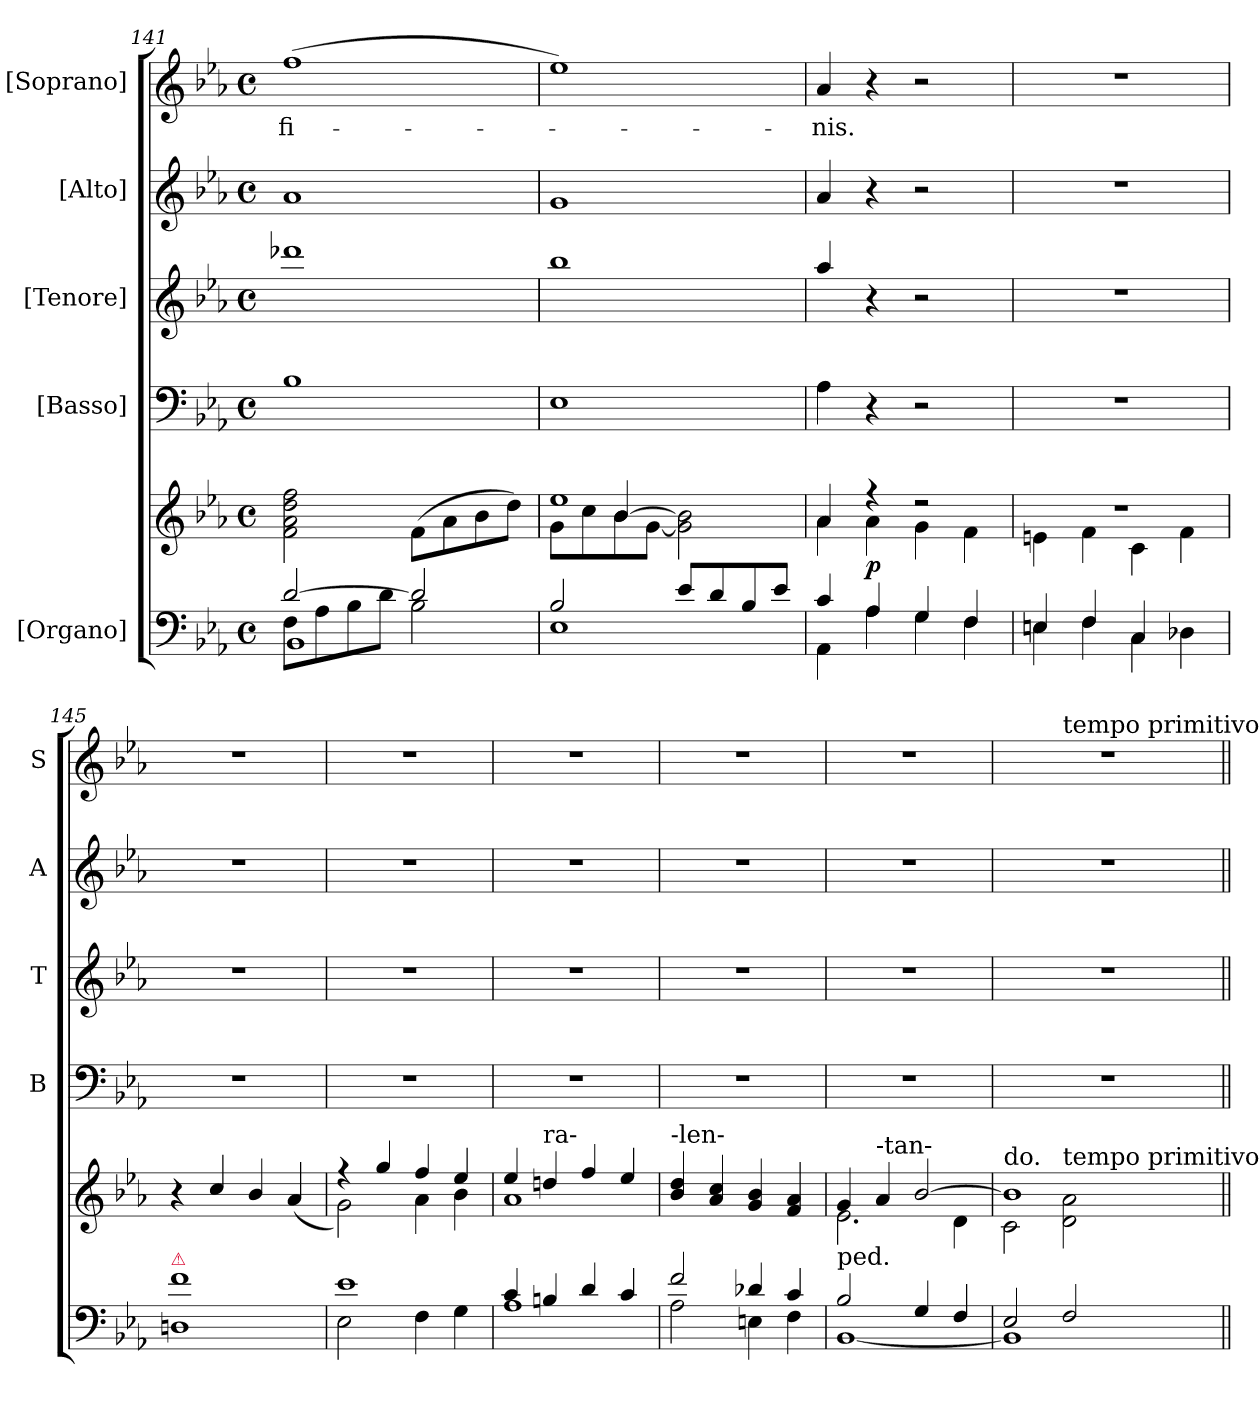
**kern	**kern	**dynam	**kern	**kern	**kern	**kern	**text
*part5	*part5	*part5	*part4	*part3	*part2	*part1	*part1
*staff6	*staff5	*staff5/6	*staff4	*staff3	*staff2	*staff1	*staff1
*I"[Organo]	*	*	*I"[Basso]	*I"[Tenore]	*I"[Alto]	*I"[Soprano]	*
*	*	*	*I'B	*I'T	*I'A	*I'S	*
*clefF4	*clefG2	*	*clefF4	*clefG2	*clefG2	*clefG2	*
*	*	*	*	*ITrd7c12	*	*	*
*k[b-e-a-]	*k[b-e-a-]	*	*k[b-e-a-]	*k[b-e-a-]	*k[b-e-a-]	*k[b-e-a-]	*
*M4/4	*M4/4	*	*M4/4	*M4/4	*M4/4	*M4/4	*
*met(c)	*met(c)	*	*met(c)	*met(c)	*met(c)	*met(c)	*
=141	=141	=141	=141	=141	=141	=141	=141
*^	*	*	*	*	*	*	*
*	*^	*	*	*	*	*	*	*
[2d/	8F\L	1BB-	2f\ 2a-\ 2dd\ 2ff\	.	1B-	1dd-X	1a-	(1ff	fi-
.	8A-\	.	.	.	.	.	.	.	.
.	8B-\	.	.	.	.	.	.	.	.
.	8d\J	.	.	.	.	.	.	.	.
2d/]	2B-\	.	(8f\L	.	.	.	.	.	.
.	.	.	8a-\	.	.	.	.	.	.
.	.	.	8b-\	.	.	.	.	.	.
.	.	.	8dd\J)	.	.	.	.	.	.
*	*v	*v	*	*	*	*	*	*	*
=142	=142	=142	=142	=142	=142	=142	=142	=142
*	*	*^	*	*	*	*	*	*
*	*	*	*^	*	*	*	*	*	*
2B-/	1E-	1ee-	8g\L	4reyy	.	1E-	1b-	1g	1ee-)	.
.	.	.	8cc\	.	.	.	.	.	.	.
.	.	.	8b-\	[4b-/	.	.	.	.	.	.
.	.	.	[8g\J	.	.	.	.	.	.	.
8e-/L	.	.	2g]\ 2b-]\	2rgyy	.	.	.	.	.	.
8d/	.	.	.	.	.	.	.	.	.	.
8B-/	.	.	.	.	.	.	.	.	.	.
8e-/J	.	.	.	.	.	.	.	.	.	.
*	*	*	*v	*v	*	*	*	*	*	*
=143	=143	=143	=143	=143	=143	=143	=143	=143	=143
4c/	4AA-\	4a-/	4a-\	.	4A-\	4a-/	4a-/	4a-/	-nis.
4A-/	4A-\	4r	4a-\	p	4r	4r	4r	4r	.
4G/	4G\	2r	4g\	.	2r	2r	2r	2r	.
4F/	4F\	.	4f\	.	.	.	.	.	.
=144	=144	=144	=144	=144	=144	=144	=144	=144	=144
4En/	4En\	1r	4en\	.	1r	1r	1r	1r	.
4F/	4F\	.	4f\	.	.	.	.	.	.
4C/	4C\	.	4c\	.	.	.	.	.	.
4ryy	4D-X\	.	4f	.	.	.	.	.	.
=145	=145	=145	=145	=145	=145	=145	=145	=145	=145
!LO:TX:a:color=crimson:t=⚠	!	!	!	!	!	!	!	!	!
*	*	*v	*v	*	*	*	*	*	*
1f\	1Dn	4r	.	1r	1r	1r	1r	.
.	.	4cc/	.	.	.	.	.	.
.	.	4b-/	.	.	.	.	.	.
.	.	(<4a-/	.	.	.	.	.	.
=146	=146	=146	=146	=146	=146	=146	=146	=146
*	*	*^	*	*	*	*	*	*
1e-	2E-	4r	2g\)	.	1r	1r	1r	1r	.
.	.	4gg/	.	.	.	.	.	.	.
.	4F	4ff/	4a-\	.	.	.	.	.	.
.	4G	4ee-/	4b-\	.	.	.	.	.	.
=147	=147	=147	=147	=147	=147	=147	=147	=147	=147
4c/	1A-	4ee-/	1a-	.	1r	1r	1r	1r	.
!	!	!LO:TX:a:t=ra-	!	!	!	!	!	!	!
4Bn/	.	4ddn/	.	.	.	.	.	.	.
4d/	.	4ff/	.	.	.	.	.	.	.
4c/	.	4ee-/	.	.	.	.	.	.	.
*	*	*v	*v	*	*	*	*	*	*
=148	=148	=148	=148	=148	=148	=148	=148	=148
!	!	!LO:TX:a:t=-len-	!	!	!	!	!	!
2f/	2A-\	4b-/ 4dd/	.	1r	1r	1r	1r	.
.	.	4a-/ 4cc/	.	.	.	.	.	.
4d-X/	4En\	4g/ 4b-/	.	.	.	.	.	.
4c/	4F\	4f/ 4a-/	.	.	.	.	.	.
=149	=149	=149	=149	=149	=149	=149	=149	=149
*	*	*^	*	*	*	*	*	*
!LO:TX:a:t=ped.	!	!	!	!	!	!	!	!	!
2B-/	[1BB-	4g/	2.e-\	.	1r	1r	1r	1r	.
!	!	!LO:TX:a:t=-tan-	!	!	!	!	!	!	!
.	.	4a-/	.	.	.	.	.	.	.
4G/	.	[2b-/	.	.	.	.	.	.	.
4F/	.	.	4d\	.	.	.	.	.	.
=150	=150	=150	=150	=150	=150	=150	=150	=150	=150
!	!	!LO:TX:a:t=do.	!	!	!	!	!	!	!
*	*	*	*	*	*	*	*	*^	*
2E-/	1BB-]	1b-]	2c\	.	1r	1r	1r	1r	2ryy	.
!	!	!	!	!	!	!	!	!	!LO:TX:a:t=tempo primitivo.	!
!	!	!	!LO:TX:a:t=tempo primitivo.	!	!	!	!	!	!	!
2F/	.	.	2d\ 2a-\	.	.	.	.	.	2ryy	.
*v	*v	*	*	*	*	*	*	*v	*v	*
*	*v	*v	*	*	*	*	*	*
=||	=||	=||	=||	=||	=||	=||	=||
*-	*-	*-	*-	*-	*-	*-	*-
